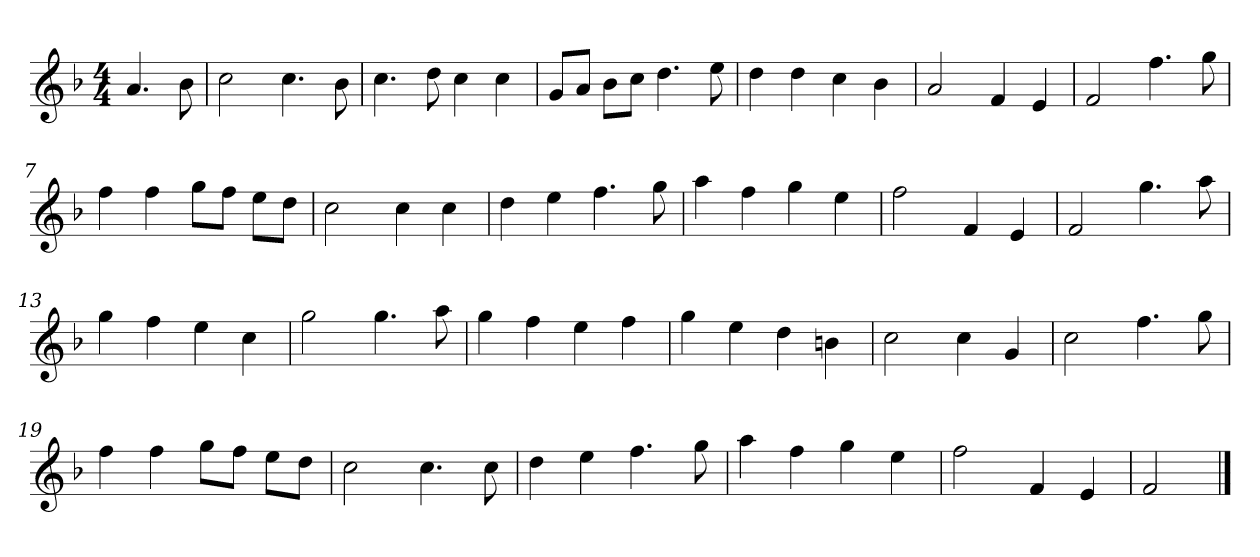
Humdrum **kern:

**kern
*part1
*staff1
*k[b-]
*M4/4
*MM120
=
4.a
8b-
=1
2cc
4.cc
8b-
=2
4.cc
8dd
4cc
4cc
=3
8gL
8aJ
8b-L
8ccJ
4.dd
8ee
=4
4dd
4dd
4cc
4b-
=5
2a
4f
4e
=6
2f
4.ff
8gg
=7
4ff
4ff
8ggL
8ffJ
8eeL
8ddJ
=8
2cc
4cc
4cc
=9
4dd
4ee
4.ff
8gg
=10
4aa
4ff
4gg
4ee
=11
2ff
4f
4e
=12
2f
4.gg
8aa
=13
4gg
4ff
4ee
4cc
=14
2gg
4.gg
8aa
=15
4gg
4ff
4ee
4ff
=16
4gg
4ee
4dd
4bn
=17
2cc
4cc
4g
=18
2cc
4.ff
8gg
=19
4ff
4ff
8ggL
8ffJ
8eeL
8ddJ
=20
2cc
4.cc
8cc
=21
4dd
4ee
4.ff
8gg
=22
4aa
4ff
4gg
4ee
=23
2ff
4f
4e
=24
2f
==
*-
